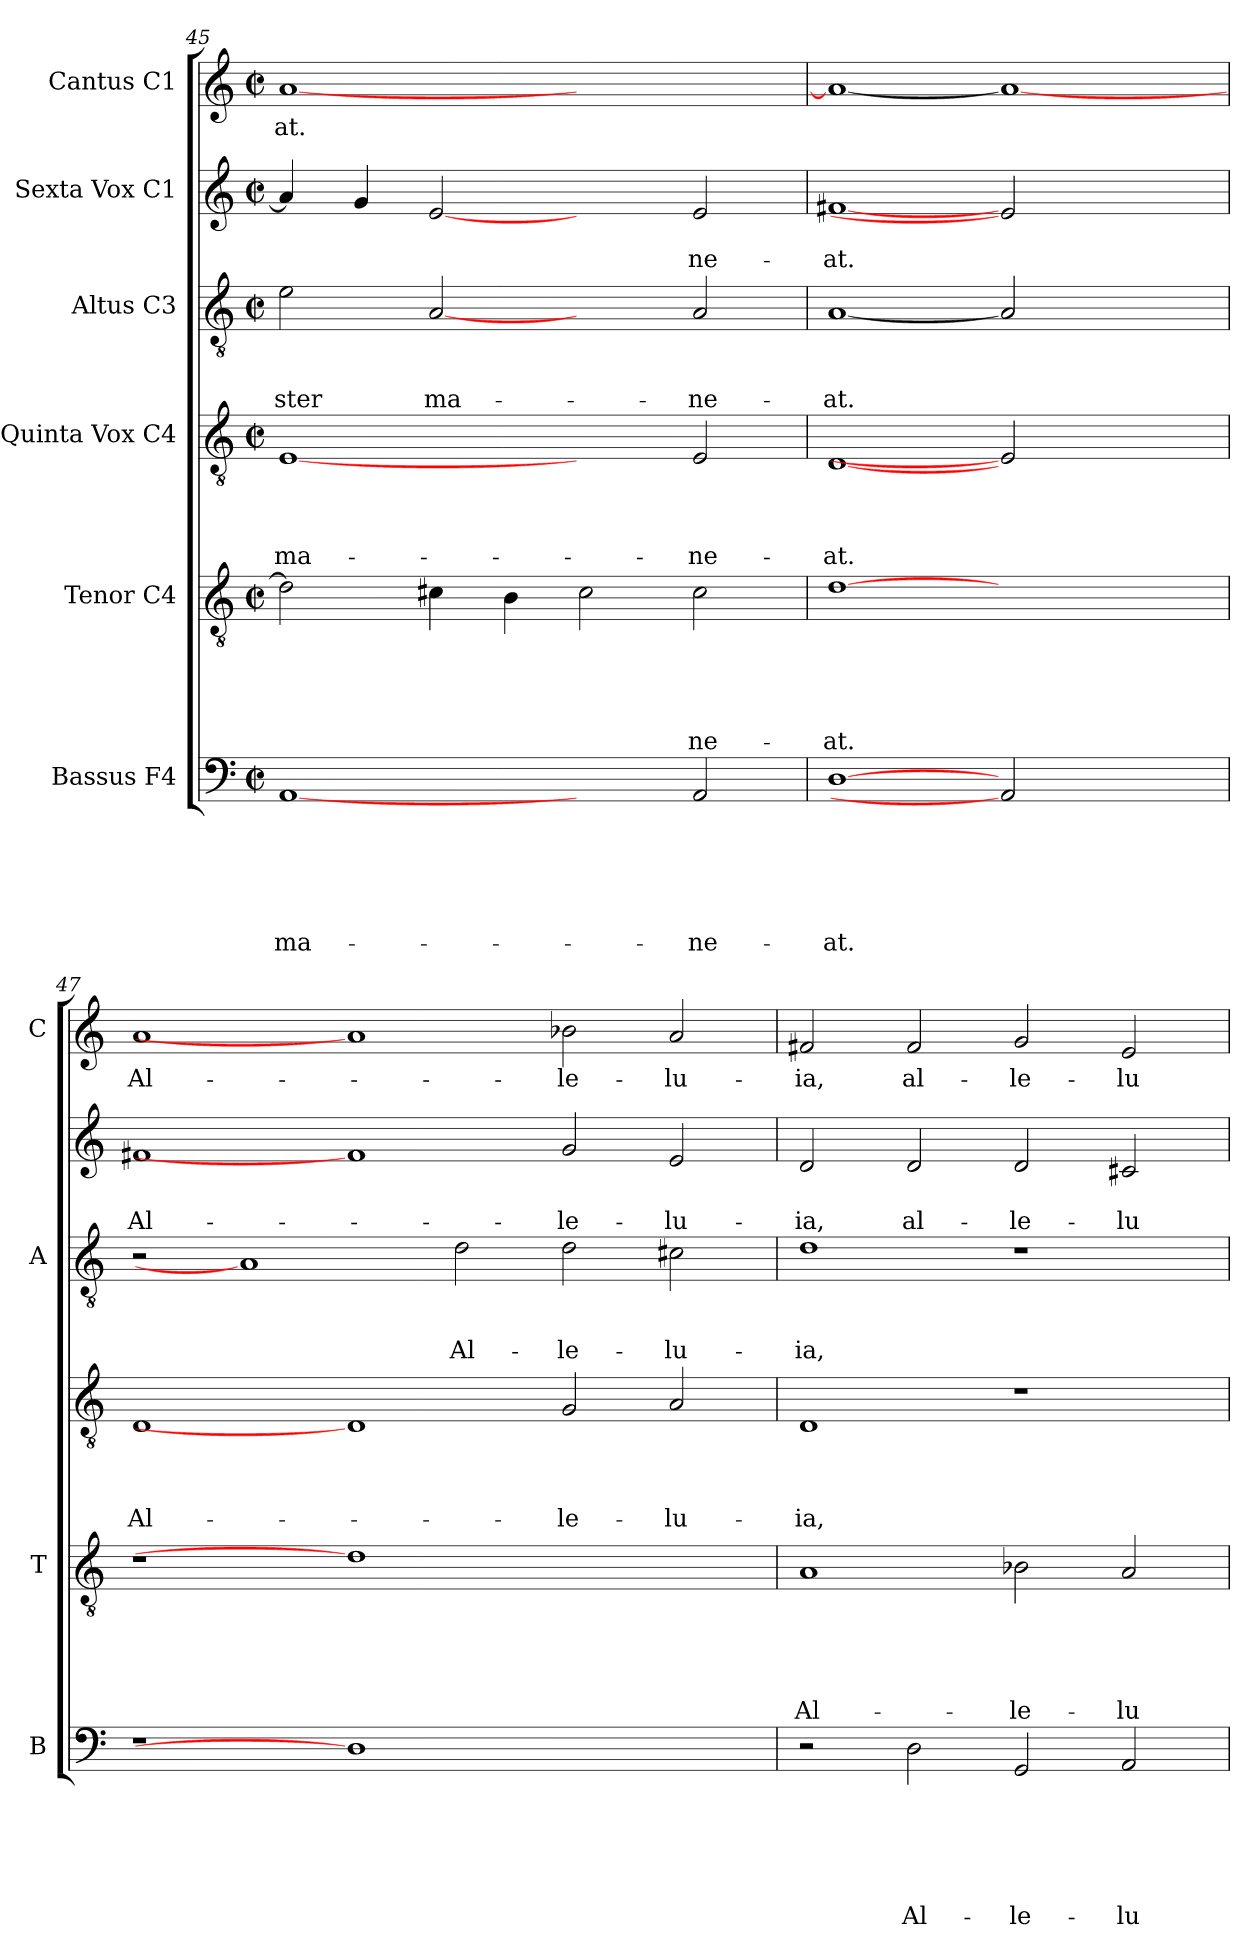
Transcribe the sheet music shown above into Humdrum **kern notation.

**kern	**text	**text	**text	**text	**text	**text	**kern	**text	**text	**text	**text	**text	**kern	**text	**text	**text	**text	**kern	**text	**text	**text	**kern	**text	**text	**kern	**text
*part6	*part6	*part6	*part6	*part6	*part6	*part6	*part5	*part5	*part5	*part5	*part5	*part5	*part4	*part4	*part4	*part4	*part4	*part3	*part3	*part3	*part3	*part2	*part2	*part2	*part1	*part1
*staff6	*staff6	*staff6	*staff6	*staff6	*staff6	*staff6	*staff5	*staff5	*staff5	*staff5	*staff5	*staff5	*staff4	*staff4	*staff4	*staff4	*staff4	*staff3	*staff3	*staff3	*staff3	*staff2	*staff2	*staff2	*staff1	*staff1
*I"Bassus F4	*	*	*	*	*	*	*I"Tenor C4	*	*	*	*	*	*I"Quinta Vox C4	*	*	*	*	*I"Altus C3	*	*	*	*I"Sexta Vox C1	*	*	*I"Cantus C1	*
*I'B	*	*	*	*	*	*	*I'T	*	*	*	*	*	*	*	*	*	*	*I'A	*	*	*	*	*	*	*I'C	*
*clefF4	*	*	*	*	*	*	*clefGv2	*	*	*	*	*	*clefGv2	*	*	*	*	*clefGv2	*	*	*	*clefG2	*	*	*clefG2	*
*k[]	*	*	*	*	*	*	*k[]	*	*	*	*	*	*k[]	*	*	*	*	*k[]	*	*	*	*k[]	*	*	*k[]	*
*C:	*	*	*	*	*	*	*C:	*	*	*	*	*	*C:	*	*	*	*	*C:	*	*	*	*C:	*	*	*C:	*
*M2/2	*	*	*	*	*	*	*M2/2	*	*	*	*	*	*M2/2	*	*	*	*	*M2/2	*	*	*	*M2/2	*	*	*M2/2	*
*met(c|)	*	*	*	*	*	*	*met(c|)	*	*	*	*	*	*met(c|)	*	*	*	*	*met(c|)	*	*	*	*met(c|)	*	*	*met(c|)	*
=45	=45	=45	=45	=45	=45	=45	=45	=45	=45	=45	=45	=45	=45	=45	=45	=45	=45	=45	=45	=45	=45	=45	=45	=45	=45	=45
!	!	!	!	!	!	!LO:LY:b	!	!	!	!	!	!	!	!	!	!	!LO:LY:b	!	!	!	!LO:LY:b	!	!	!	!	!LO:LY:b
[1AA	.	.	.	.	.	ma-	2d\]	.	.	.	.	.	[1E	.	.	.	ma-	2e\	.	.	-ster	4a/]	.	.	[1a	-at.
.	.	.	.	.	.	.	.	.	.	.	.	.	.	.	.	.	.	.	.	.	.	4g/	.	.	.	.
!	!	!	!	!	!	!	!	!	!	!	!	!	!	!	!	!	!	!	!	!	!LO:LY:b	!	!	!	!	!
.	.	.	.	.	.	.	4c#X\	.	.	.	.	.	.	.	.	.	.	[2A	.	.	ma-	[2e	.	.	.	.
.	.	.	.	.	.	.	4B\	.	.	.	.	.	.	.	.	.	.	.	.	.	.	.	.	.	.	.
2ryy	.	.	.	.	.	.	2c#\	.	.	.	.	.	2ryy	.	.	.	.	2ryy	.	.	.	2ryy	.	.	1ryy	.
!	!	!	!	!	!	!LO:LY:b	!	!	!	!	!	!LO:LY:b	!	!	!	!	!LO:LY:b	!	!	!	!LO:LY:b	!	!	!LO:LY:b	!	!
2AA/	.	.	.	.	.	-ne-	2c#\	.	.	.	.	-ne-	2E/	.	.	.	-ne-	2A/	.	.	-ne-	2e/	.	-ne-	.	.
=46	=46	=46	=46	=46	=46	=46	=46	=46	=46	=46	=46	=46	=46	=46	=46	=46	=46	=46	=46	=46	=46	=46	=46	=46	=46	=46
!	!	!	!	!	!	!LO:LY:b	!	!	!	!	!	!LO:LY:b	!	!	!	!	!LO:LY:b	!	!	!	!LO:LY:b	!	!	!LO:LY:b	!	!
[1D	.	.	.	.	.	-at.	[1d	.	.	.	.	-at.	[1D	.	.	.	-at.	[1A	.	.	-at.	[1f#X	.	-at.	1a_	.
2AA]	.	.	.	.	.	.	1ryy	.	.	.	.	.	2E]	.	.	.	.	2A]	.	.	.	2e]	.	.	1a_	.
2ryy	.	.	.	.	.	.	.	.	.	.	.	.	2ryy	.	.	.	.	2ryy	.	.	.	2ryy	.	.	.	.
=47!	=47!	=47!	=47!	=47!	=47!	=47!	=47!	=47!	=47!	=47!	=47!	=47!	=47!	=47!	=47!	=47!	=47!	=47!	=47!	=47!	=47!	=47!	=47!	=47!	=47!	=47!
!	!	!	!	!	!	!	!	!	!	!	!	!	!	!	!	!	!LO:LY:b	!	!	!	!	!	!	!LO:LY:b	!	!LO:LY:b
1r	.	.	.	.	.	.	1r	.	.	.	.	.	1D	.	.	.	Al-	2r	.	.	.	1f#X	.	Al-	1a	Al-
.	.	.	.	.	.	.	.	.	.	.	.	.	.	.	.	.	.	1A]	.	.	.	.	.	.	.	.
1D]	.	.	.	.	.	.	1d]	.	.	.	.	.	1D]	.	.	.	.	.	.	.	.	1f#]	.	.	1a]	.
!	!	!	!	!	!	!	!	!	!	!	!	!	!	!	!	!	!	!	!	!	!LO:LY:b	!	!	!	!	!
.	.	.	.	.	.	.	.	.	.	.	.	.	.	.	.	.	.	2d\	.	.	Al-	.	.	.	.	.
!	!	!	!	!	!	!	!	!	!	!	!	!	!	!	!	!	!LO:LY:b	!	!	!	!LO:LY:b	!	!	!LO:LY:b	!	!LO:LY:b
1ryy	.	.	.	.	.	.	1ryy	.	.	.	.	.	2G/	.	.	.	-le-	2d\	.	.	-le-	2g/	.	-le-	2b-X\	-le-
!	!	!	!	!	!	!	!	!	!	!	!	!	!	!	!	!	!LO:LY:b	!	!	!	!LO:LY:b	!	!	!LO:LY:b	!	!LO:LY:b
.	.	.	.	.	.	.	.	.	.	.	.	.	2A/	.	.	.	-lu-	2c#X\	.	.	-lu-	2e/	.	-lu-	2a/	-lu-
!!LO:PB:g=z
=48	=48	=48	=48	=48	=48	=48	=48	=48	=48	=48	=48	=48	=48	=48	=48	=48	=48	=48	=48	=48	=48	=48	=48	=48	=48	=48
!	!	!	!	!	!	!	!	!	!	!	!	!LO:LY:b	!	!	!	!	!LO:LY:b	!	!	!	!LO:LY:b	!	!	!LO:LY:b	!	!LO:LY:b
2r	.	.	.	.	.	.	1A	.	.	.	.	Al-	1D	.	.	.	-ia,	1d	.	.	-ia,	2d/	.	-ia,	2f#X/	-ia,
!	!	!	!	!	!	!LO:LY:b	!	!	!	!	!	!	!	!	!	!	!	!	!	!	!	!	!	!LO:LY:b	!	!LO:LY:b
2D\	.	.	.	.	.	Al-	.	.	.	.	.	.	.	.	.	.	.	.	.	.	.	2d/	.	al-	2f#/	al-
!	!	!	!	!	!	!LO:LY:b	!	!	!	!	!	!LO:LY:b	!	!	!	!	!	!	!	!	!	!	!	!LO:LY:b	!	!LO:LY:b
2GG/	.	.	.	.	.	-le-	2B-X\	.	.	.	.	-le-	1r	.	.	.	.	1r	.	.	.	2d/	.	-le-	2g/	-le-
!	!	!	!	!	!	!LO:LY:b	!	!	!	!	!	!LO:LY:b	!	!	!	!	!	!	!	!	!	!	!	!LO:LY:b	!	!LO:LY:b
2AA/	.	.	.	.	.	-lu-	2A/	.	.	.	.	-lu-	.	.	.	.	.	.	.	.	.	2c#X/	.	-lu-	2e/	-lu-
=	=	=	=	=	=	=	=	=	=	=	=	=	=	=	=	=	=	=	=	=	=	=	=	=	=	=
*-	*-	*-	*-	*-	*-	*-	*-	*-	*-	*-	*-	*-	*-	*-	*-	*-	*-	*-	*-	*-	*-	*-	*-	*-	*-	*-
